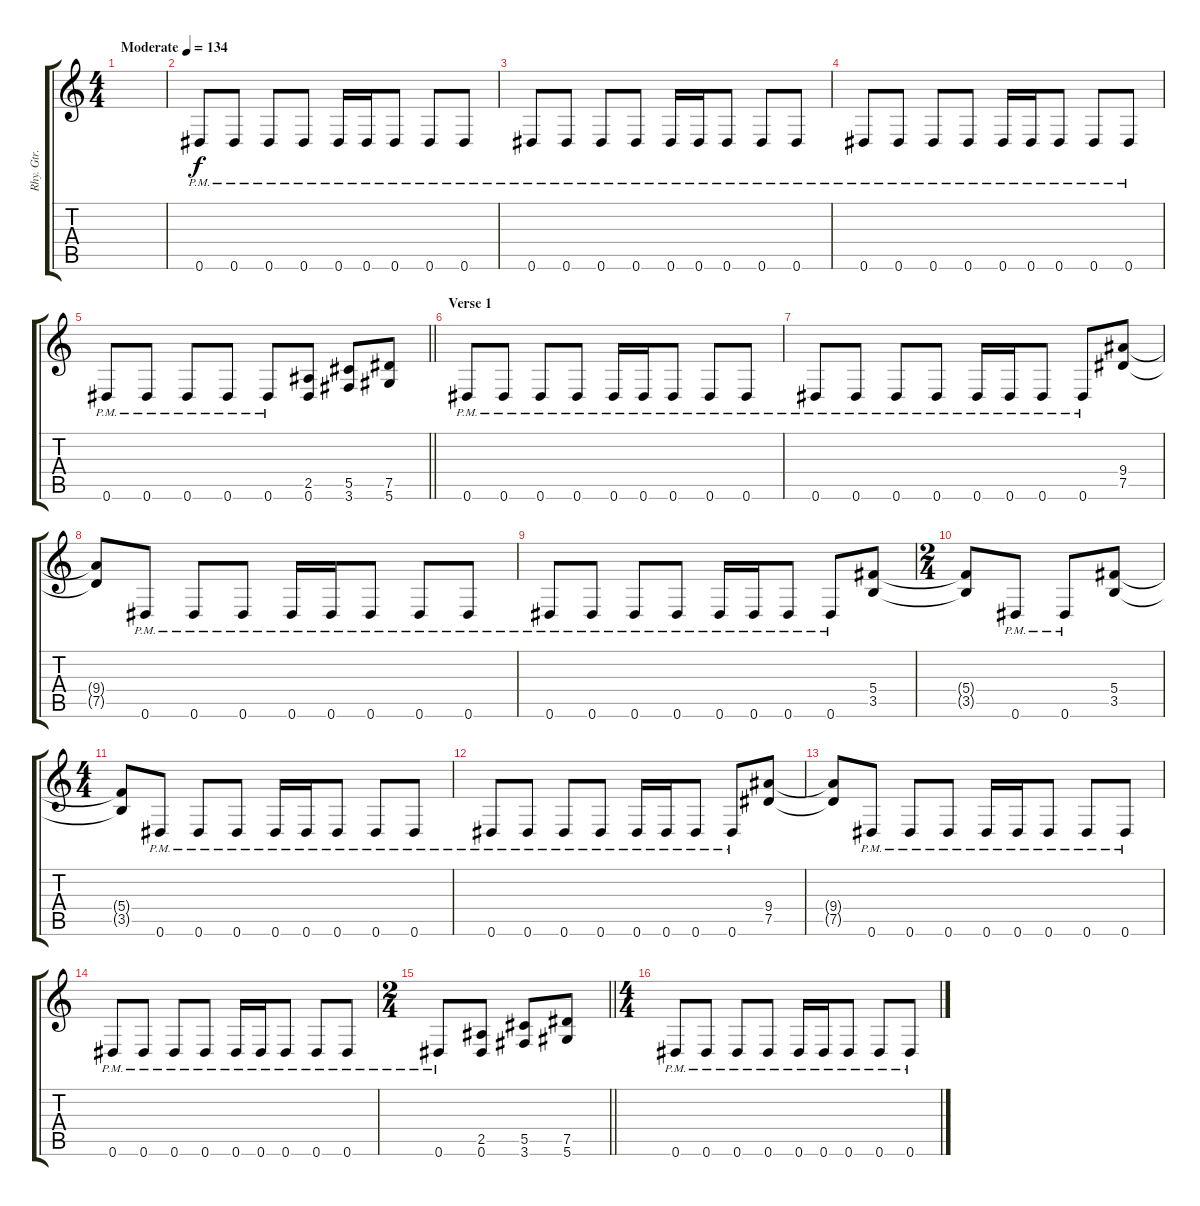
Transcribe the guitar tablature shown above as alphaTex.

\track ("Rhy. Gtr. 2" "Rhy. Gtr. ") {instrument distortionguitar}
\staff {score tabs}
\tuning (Eb4 Bb3 Gb3 Db3 Ab2 Eb2) {hide}
\ts (4 4)
\tempo (134 "Moderate")
\clef g2
\ks c
|
0.6{pm}.8 0.6{pm}.8 0.6{pm}.8 0.6{pm}.8 0.6{pm}.16 0.6{pm}.16 0.6{pm}.8 0.6{pm}.8 0.6{pm}.8 |
0.6{pm}.8 0.6{pm}.8 0.6{pm}.8 0.6{pm}.8 0.6{pm}.16 0.6{pm}.16 0.6{pm}.8 0.6{pm}.8 0.6{pm}.8 |
0.6{pm}.8 0.6{pm}.8 0.6{pm}.8 0.6{pm}.8 0.6{pm}.16 0.6{pm}.16 0.6{pm}.8 0.6{pm}.8 0.6{pm}.8 |
\barLineRight lightlight
0.6{pm}.8 0.6{pm}.8 0.6{pm}.8 0.6{pm}.8 0.6{pm}.8 (2.5 0.6).8 (5.5 3.6).8 (7.5 5.6).8 |
\section ("" "Verse 1")
0.6{pm}.8 0.6{pm}.8 0.6{pm}.8 0.6{pm}.8 0.6{pm}.16 0.6{pm}.16 0.6{pm}.8 0.6{pm}.8 0.6{pm}.8 |
0.6{pm}.8 0.6{pm}.8 0.6{pm}.8 0.6{pm}.8 0.6{pm}.16 0.6{pm}.16 0.6{pm}.8 0.6{pm}.8 (9.4 7.5).8 |
(9.4{t} 7.5{t}).8 0.6{pm}.8 0.6{pm}.8 0.6{pm}.8 0.6{pm}.16 0.6{pm}.16 0.6{pm}.8 0.6{pm}.8 0.6{pm}.8 |
0.6{pm}.8 0.6{pm}.8 0.6{pm}.8 0.6{pm}.8 0.6{pm}.16 0.6{pm}.16 0.6{pm}.8 0.6{pm}.8 (5.4 3.5).8 |
\ts (2 4)
(5.4{t} 3.5{t}).8 0.6{pm}.8 0.6{pm}.8 (5.4 3.5).8 |
\ts (4 4)
(5.4{t} 3.5{t}).8 0.6{pm}.8 0.6{pm}.8 0.6{pm}.8 0.6{pm}.16 0.6{pm}.16 0.6{pm}.8 0.6{pm}.8 0.6{pm}.8 |
0.6{pm}.8 0.6{pm}.8 0.6{pm}.8 0.6{pm}.8 0.6{pm}.16 0.6{pm}.16 0.6{pm}.8 0.6{pm}.8 (9.4 7.5).8 |
(9.4{t} 7.5{t}).8 0.6{pm}.8 0.6{pm}.8 0.6{pm}.8 0.6{pm}.16 0.6{pm}.16 0.6{pm}.8 0.6{pm}.8 0.6{pm}.8 |
0.6{pm}.8 0.6{pm}.8 0.6{pm}.8 0.6{pm}.8 0.6{pm}.16 0.6{pm}.16 0.6{pm}.8 0.6{pm}.8 0.6{pm}.8 |
\ts (2 4)
\barLineRight lightlight
0.6{pm}.8 (2.5 0.6).8 (5.5 3.6).8 (7.5 5.6).8 |
\ts (4 4)
\section ("" "")
0.6{pm}.8 0.6{pm}.8 0.6{pm}.8 0.6{pm}.8 0.6{pm}.16 0.6{pm}.16 0.6{pm}.8 0.6{pm}.8 0.6{pm}.8
